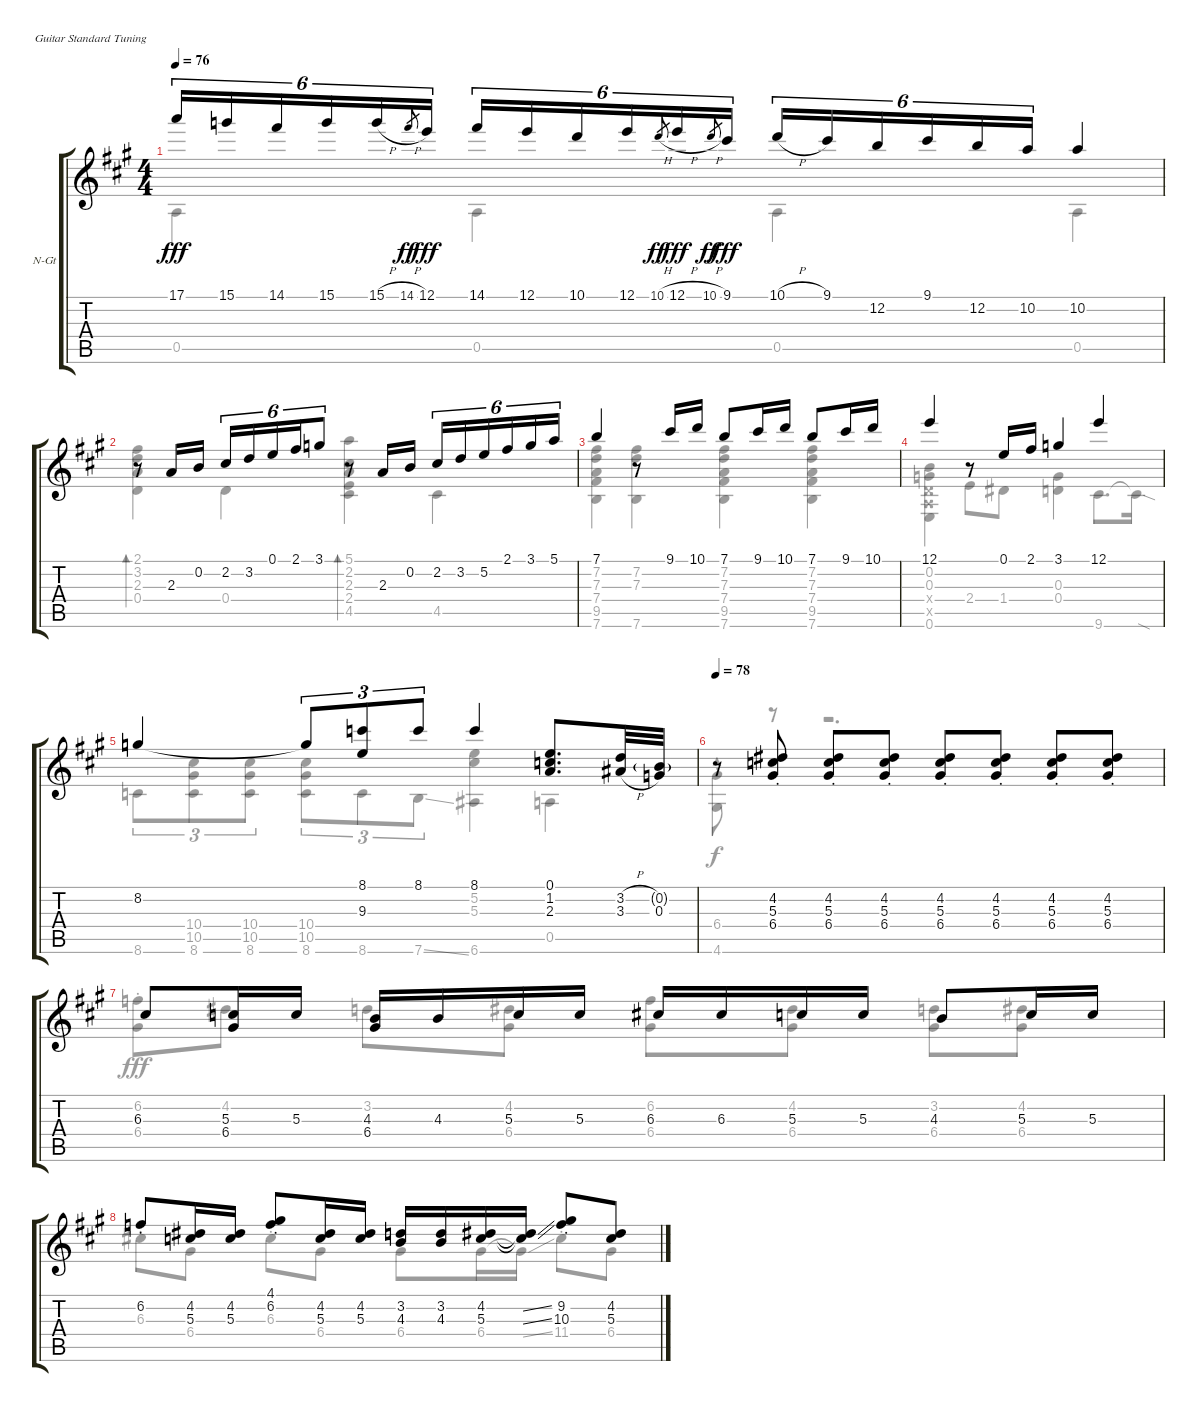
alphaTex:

\bracketExtendMode groupsimilarinstruments
\firstSystemTrackNameOrientation horizontal
\otherSystemsTrackNameOrientation horizontal
\track ("Untitled" "N-Gt") {instrument acousticguitarnylon}
\staff {score tabs}
\tuning (E4 B3 G3 D3 A2 E2)
\voice
\ts (4 4)
\tempo 76
\clef g2
\ks a
17.1.16{tu (6 4) dy fff} 15.1.16{tu (6 4)} 14.1.16{tu (6 4)} 15.1.16{tu (6 4)} 15.1{h}.16{tu (6 4)} 14.1{h}.8{gr dy ff} 12.1.16{tu (6 4) dy fff} 14.1.16{tu (6 4)} 12.1.16{tu (6 4)} 10.1.16{tu (6 4)} 12.1.16{tu (6 4)} 10.1{h}.8{gr dy ff} 12.1{h}.16{tu (6 4) dy fff} 10.1{h}.8{gr dy ff} 9.1.16{tu (6 4) dy fff} 10.1{h}.16{tu (6 4)} 9.1.16{tu (6 4)} 12.2.16{tu (6 4)} 9.1.16{tu (6 4)} 12.2.16{tu (6 4)} 10.2.16{tu (6 4)} 10.2.4 |
r.8{bd 0} 2.3.16 0.2.16 2.2.16{tu (6 4)} 3.2.16{tu (6 4)} 0.1.16{tu (6 4)} 2.1.16{tu (6 4)} 3.1.8{tu (6 4)} r.8{bd 0} 2.3.16 0.2.16 2.2.16{tu (6 4)} 3.2.16{tu (6 4)} 5.2.16{tu (6 4)} 2.1.16{tu (6 4)} 3.1.16{tu (6 4)} 5.1.16{tu (6 4)} |
7.1.4 r.8 9.1.16 10.1.16 7.1.8 9.1.16 10.1.16 7.1.8 9.1.16 10.1.16 |
12.1.4 r.8 0.1.16 2.1.16 3.1.4 12.1.4 |
8.2.4 8.2{t}.8{tu (3 2)} (8.1 9.3).8{tu (3 2)} 8.1.8{tu (3 2)} 8.1.4 (0.1 1.2 2.3).8{d} (3.2{h} 3.3{h}).32 (0.2{g} 0.3).32 |
\tempo 78
r.8 (4.2{st} 5.3{st} 6.4{st}).8 (4.2{st} 5.3{st} 6.4{st}).8 (4.2{st} 5.3{st} 6.4{st}).8 (4.2{st} 5.3{st} 6.4{st}).8 (4.2{st} 5.3{st} 6.4{st}).8 (4.2{st} 5.3{st} 6.4{st}).8 (4.2{st} 5.3{st} 6.4{st}).8 |
6.3.8 (5.3 6.4).16 5.3.16 (4.3 6.4).16 4.3.16 5.3.16 5.3.16 6.3.16 6.3.16 5.3.16 5.3.16 4.3.8 5.3.16 5.3.16 |
6.2{st}.8 (4.2 5.3).16 (4.2 5.3).16 (4.1{st} 6.2{st}).8 (4.2 5.3).16 (4.2 5.3).16 (3.2 4.3).16 (3.2 4.3).16 (4.2 5.3).16 (4.2{ss t} 5.3{ss t}).16 (9.2{st} 10.3{st}).8 (4.2 5.3).8
\voice
\clef g2
\ottava regular
\simile none
\ks a
0.5.4{dy fff} 0.5.4 0.5.4 0.5.4 |
(2.1 3.2 2.3 0.4).4{bd 30} 0.4.4 (5.1 2.2 2.3 2.4 4.5).4{bd 30} 4.5.4 |
(7.2 7.3 7.4 9.5 7.6).4 (7.2 7.3 7.6).4 (7.2 7.3 7.4 9.5 7.6).4 (7.2 7.3 7.4 9.5 7.6).4 |
(0.2 0.3 0.4{x} 0.5{x} 0.6).4 2.4.8 1.4.8 (0.3 0.4).4 9.6.8{d} 9.6{sod t}.16 |
8.6.8{tu (3 2)} (10.4 10.5 8.6).8{tu (3 2)} (10.4 10.5 8.6).8{tu (3 2)} (10.4 10.5 8.6).8{tu (3 2)} 8.6.8{tu (3 2)} 7.6{ss}.8{tu (3 2)} (5.2 5.3 6.6).4 0.5.4 |
(6.4{hac st} 4.6{hac st}).8{dy f} r.8 r.2{d} |
(6.2{st} 6.4{st}).8{dy fff} 4.2.8 3.2.8 (4.2 6.4).8 (6.2 6.4).8 (4.2 6.4).8 (3.2 6.4).8 (4.2 6.4).8 |
6.3{st}.8 6.4.8 6.3{st}.8 6.4.8 6.4.8 6.4.16 6.4{ss t}.16 11.4{st}.8 6.4.8
